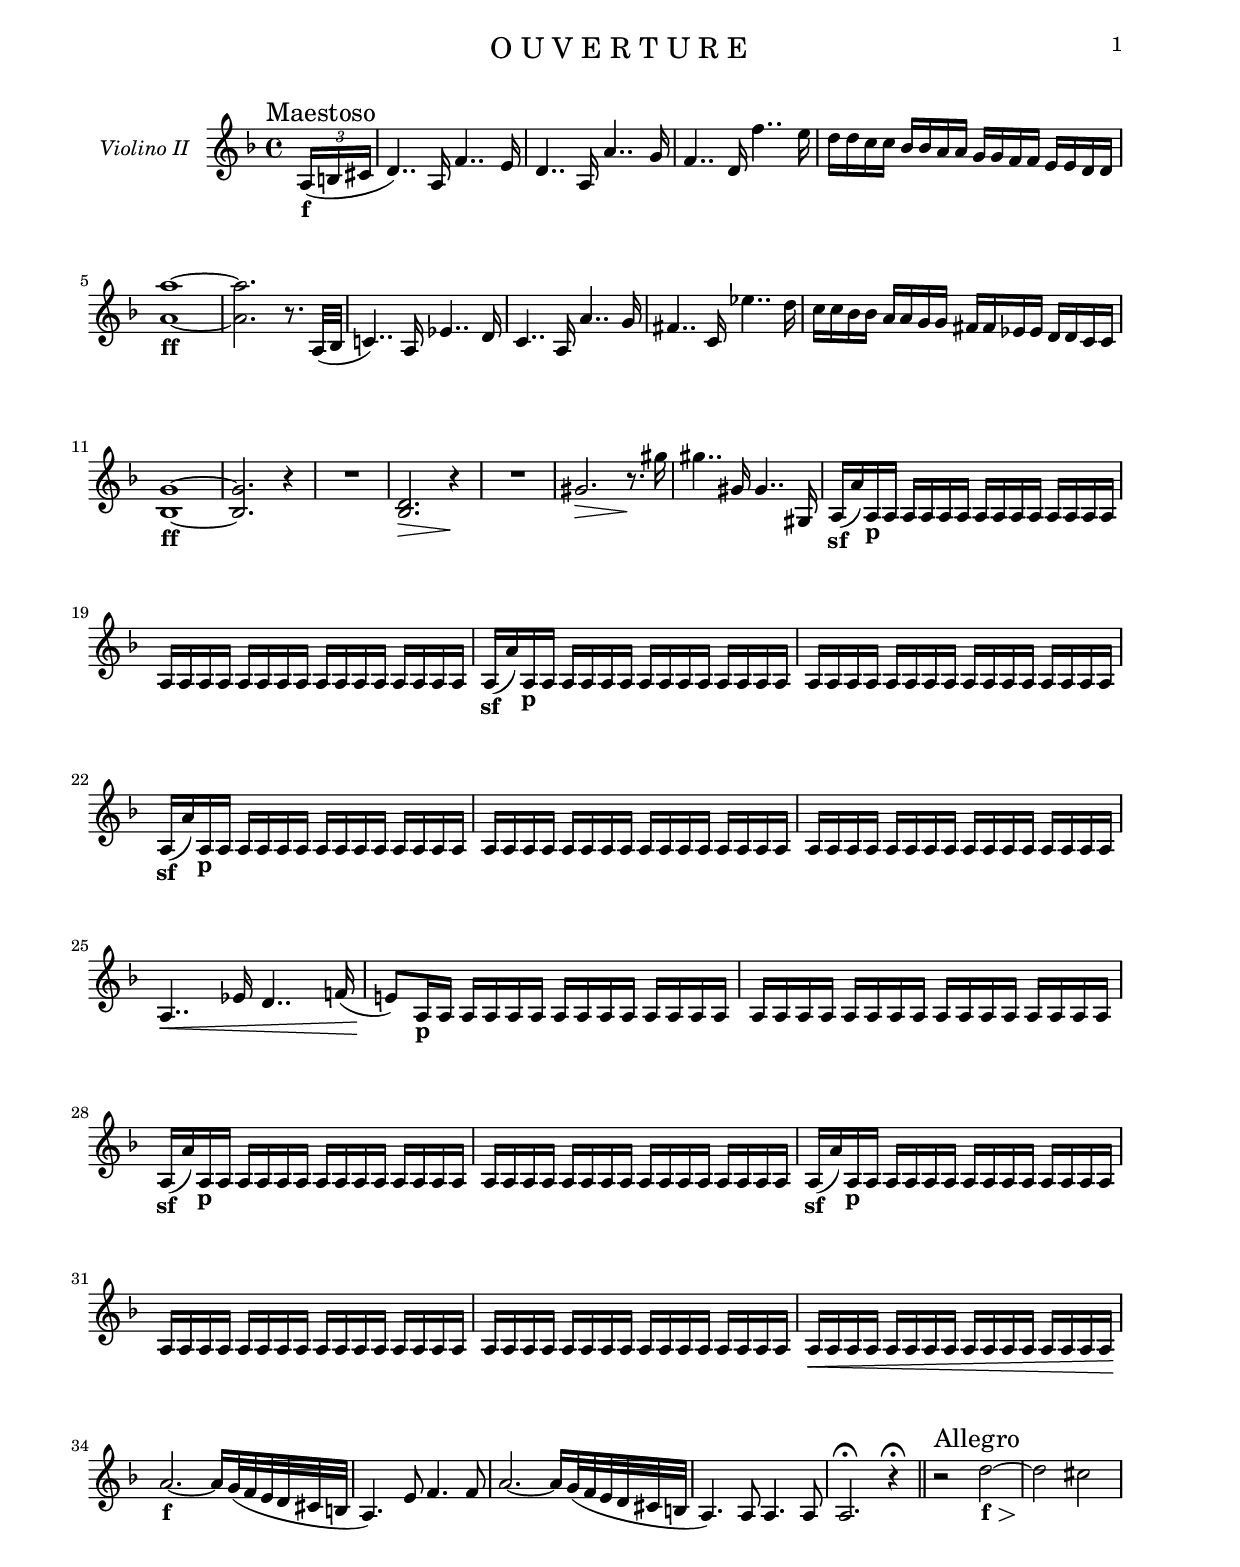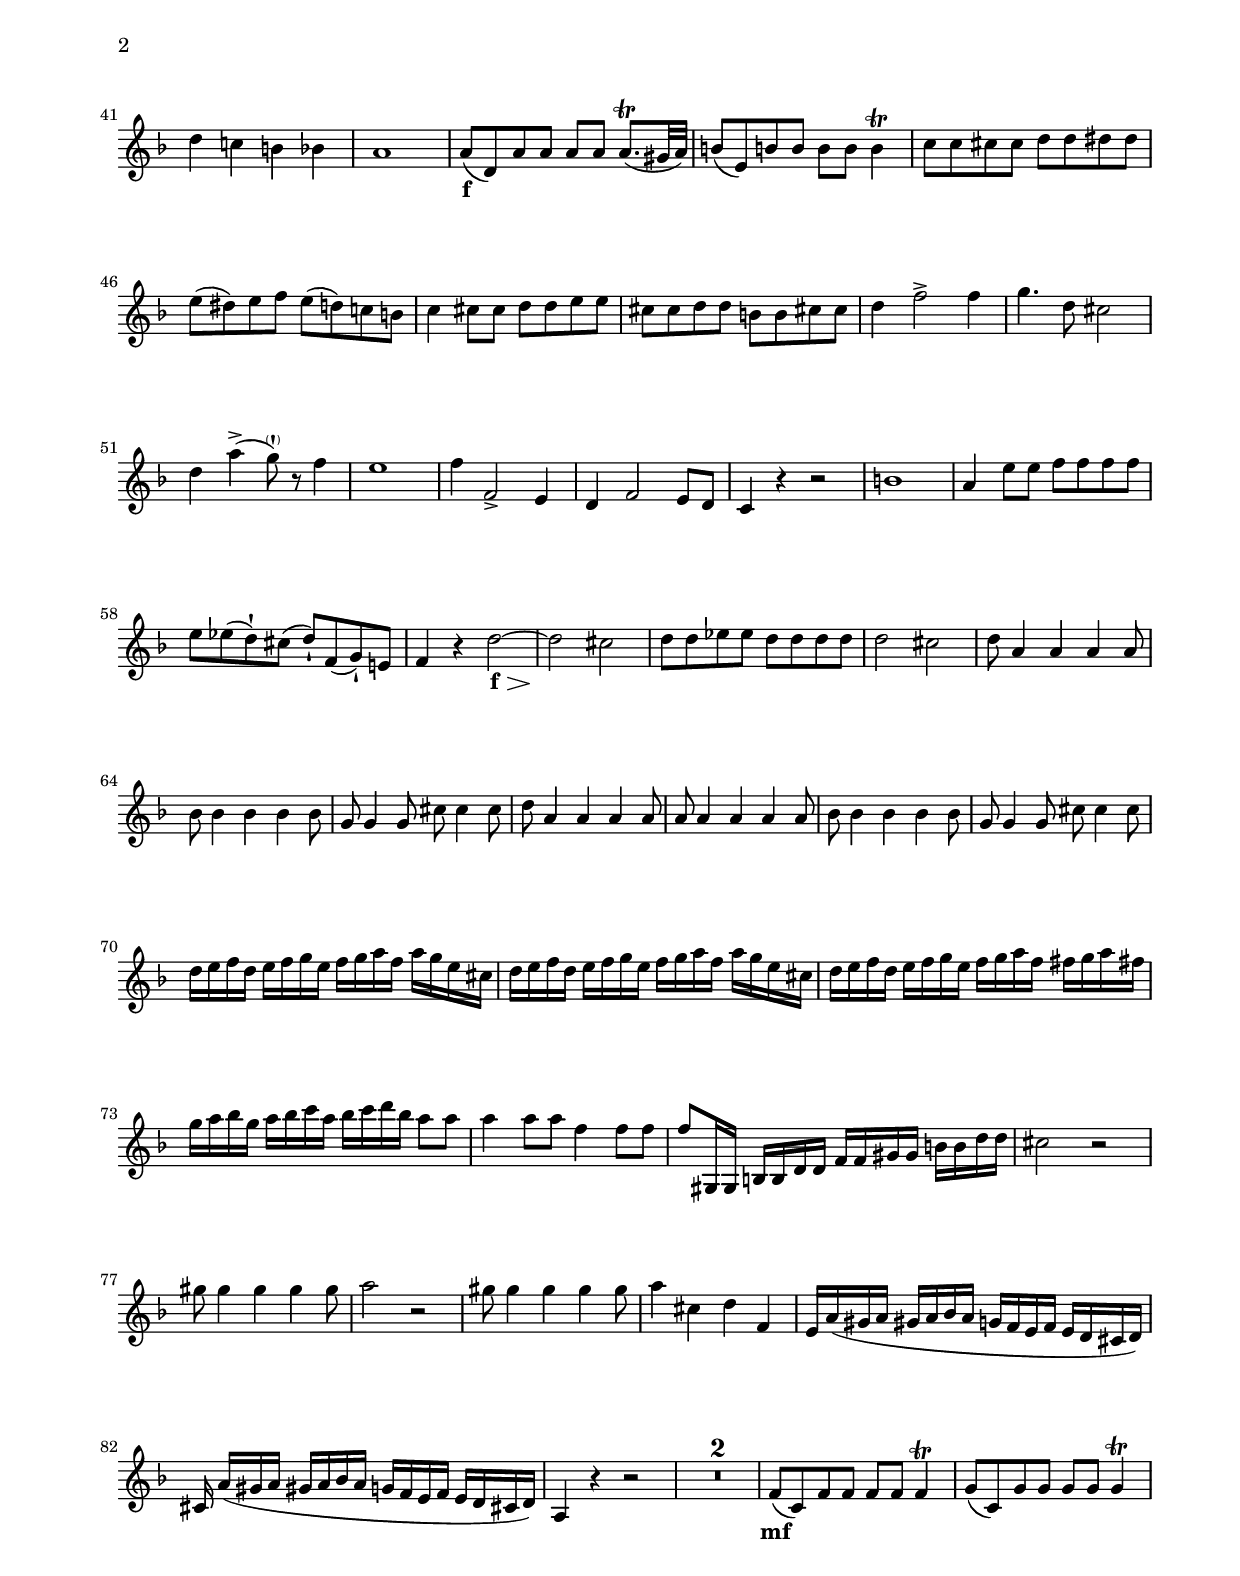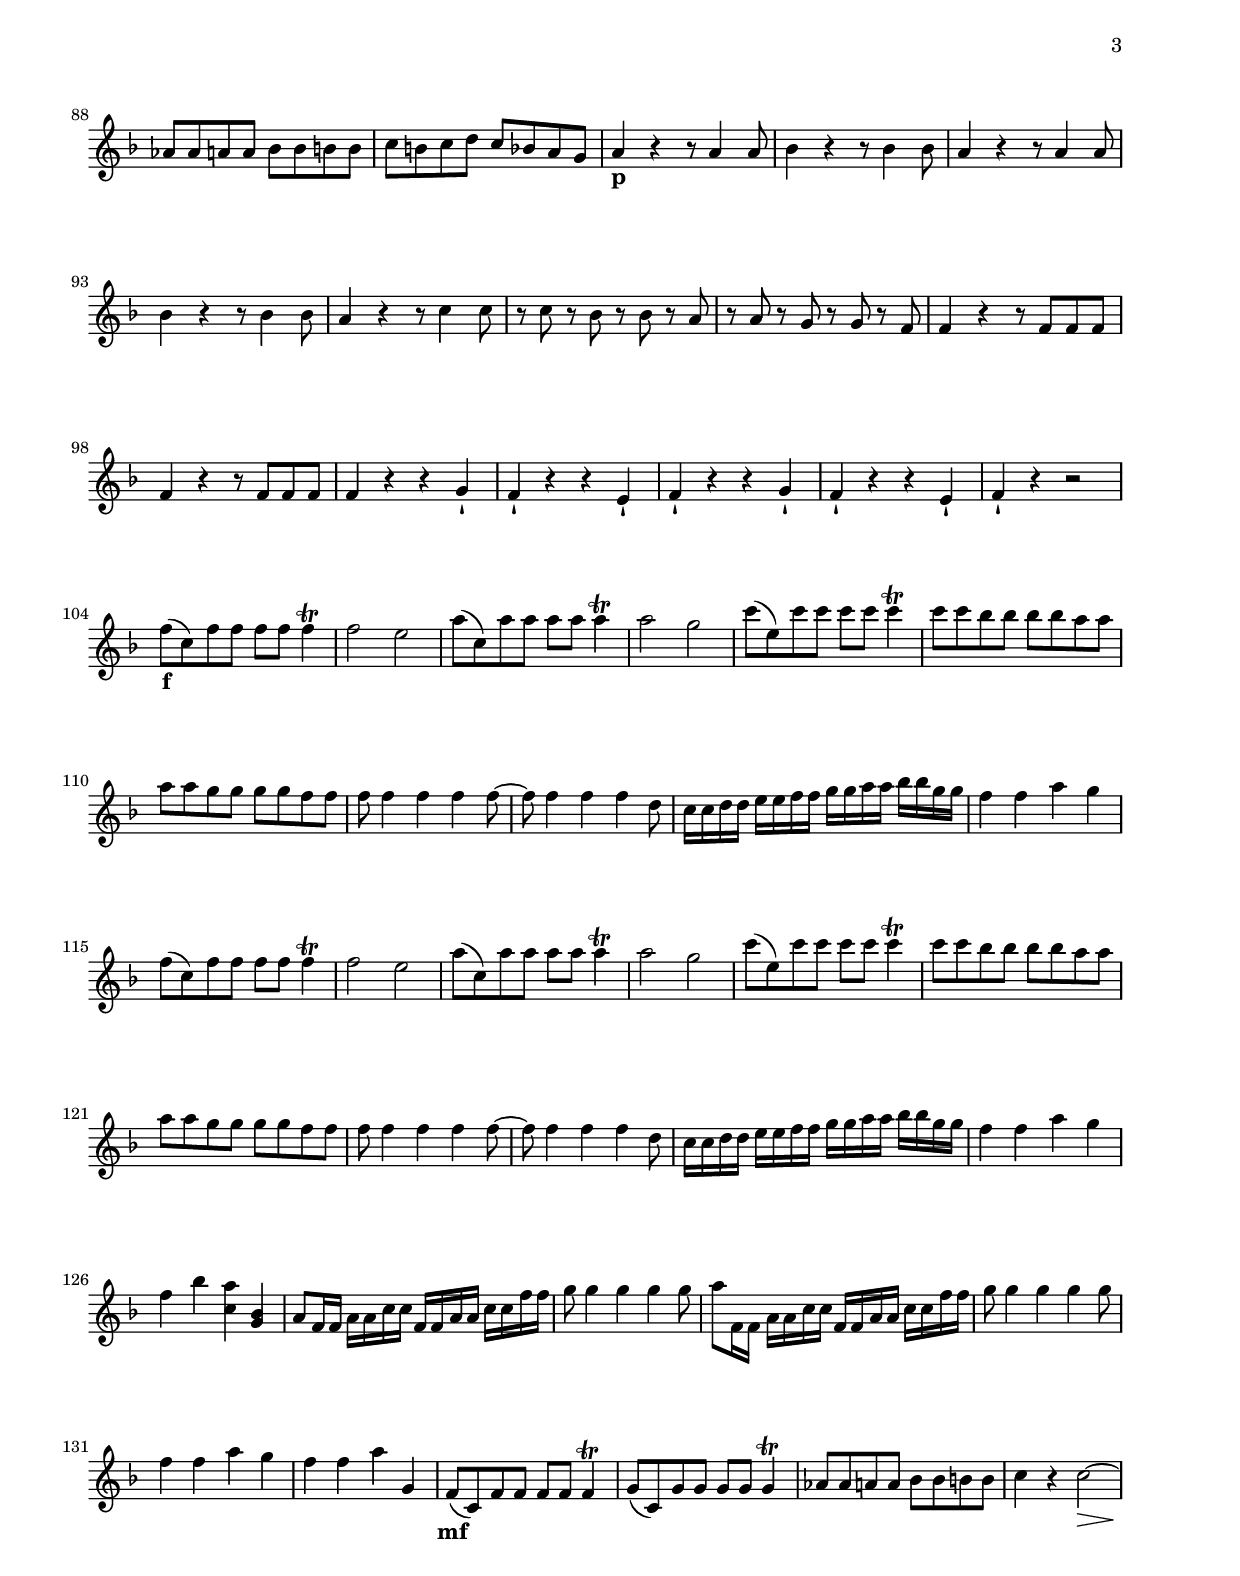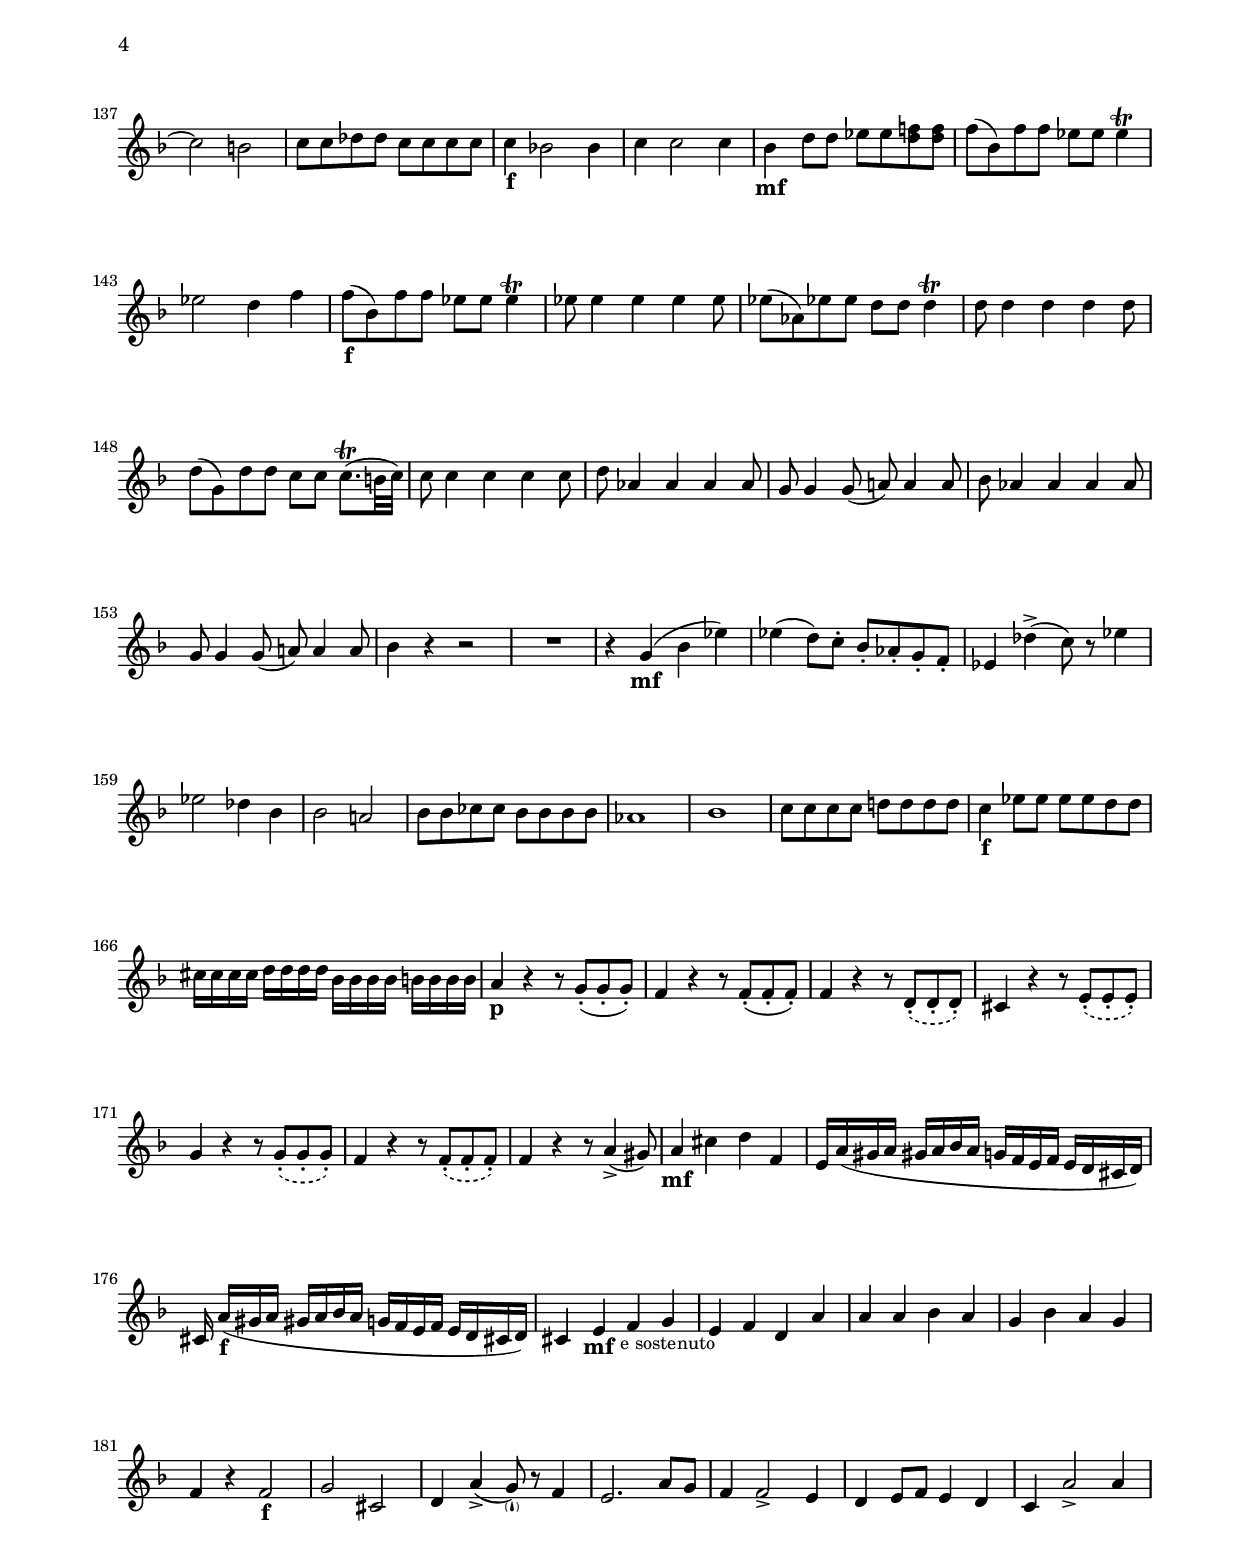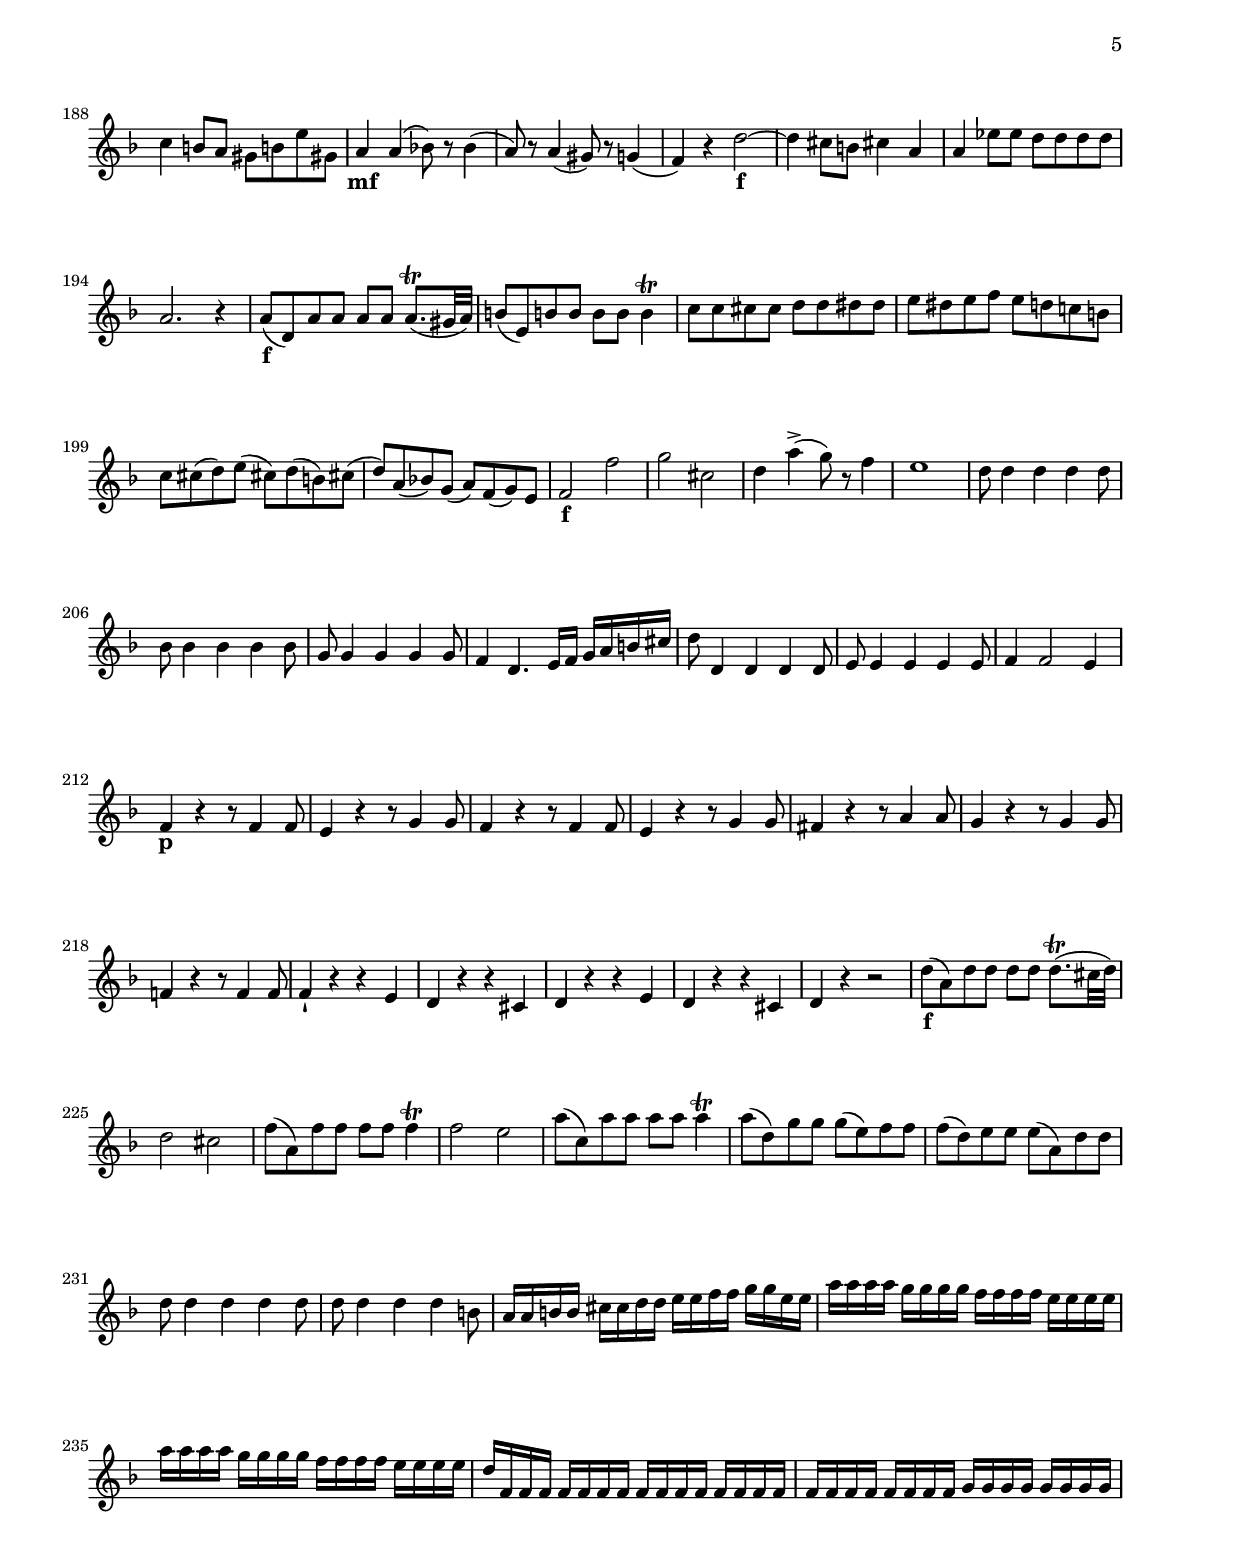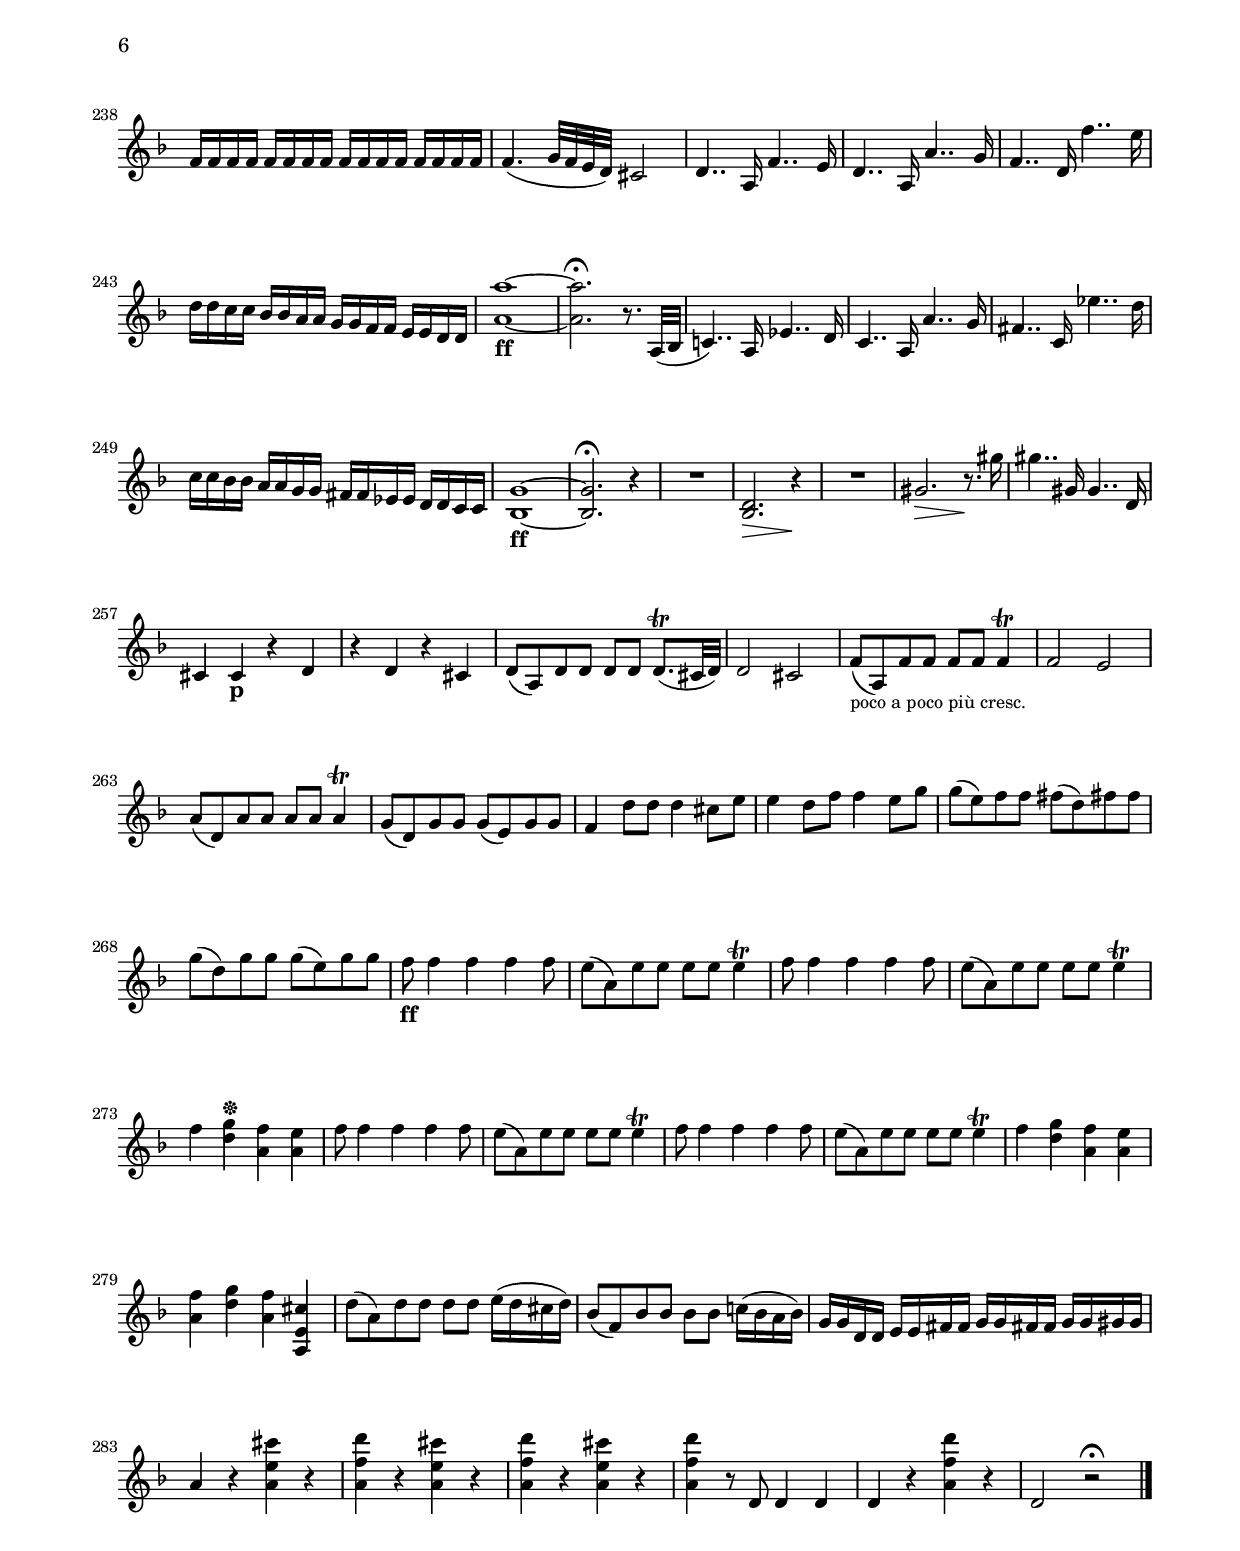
% (c) 2020 by Wolfgang Esser-Skala.
% This file is licensed under the Creative Commons Attribution-NonCommercial-ShareAlike 4.0 International License.
% To view a copy of this license, visit http://creativecommons.org/licenses/by-nc-sa/4.0/.

\version "2.18.0"

\include "../definitions.ly"

\paper {
	indent = 2\cm
	top-margin = 1.5\cm
	system-separator-markup = ##f
	system-system-spacing =
    #'((basic-distance . 18)
       (minimum-distance . 18)
       (padding . -100)
       (stretchability . 0))

	top-system-spacing =
    #'((basic-distance . 12)
       (minimum-distance . 12)
       (padding . -100)
       (stretchability . 0))

	top-markup-spacing =
    #'((basic-distance . 0)
       (minimum-distance . 0)
       (padding . -100)
       (stretchability . 0))

	markup-system-spacing =
    #'((basic-distance . 12)
       (minimum-distance . 12)
       (padding . -100)
       (stretchability . 0))

	systems-per-page = #9
}

#(set-global-staff-size 17.82)

\layout {
	\context {
		\Staff
		instrumentName = "Violino II"
	}
}

\book {
	\bookpart {
		\header {
			title = "O U V E R T U R E"
		}
		\score {
			<<
				\new Staff { \ViolinoII }
			>>
		}
	}
}
